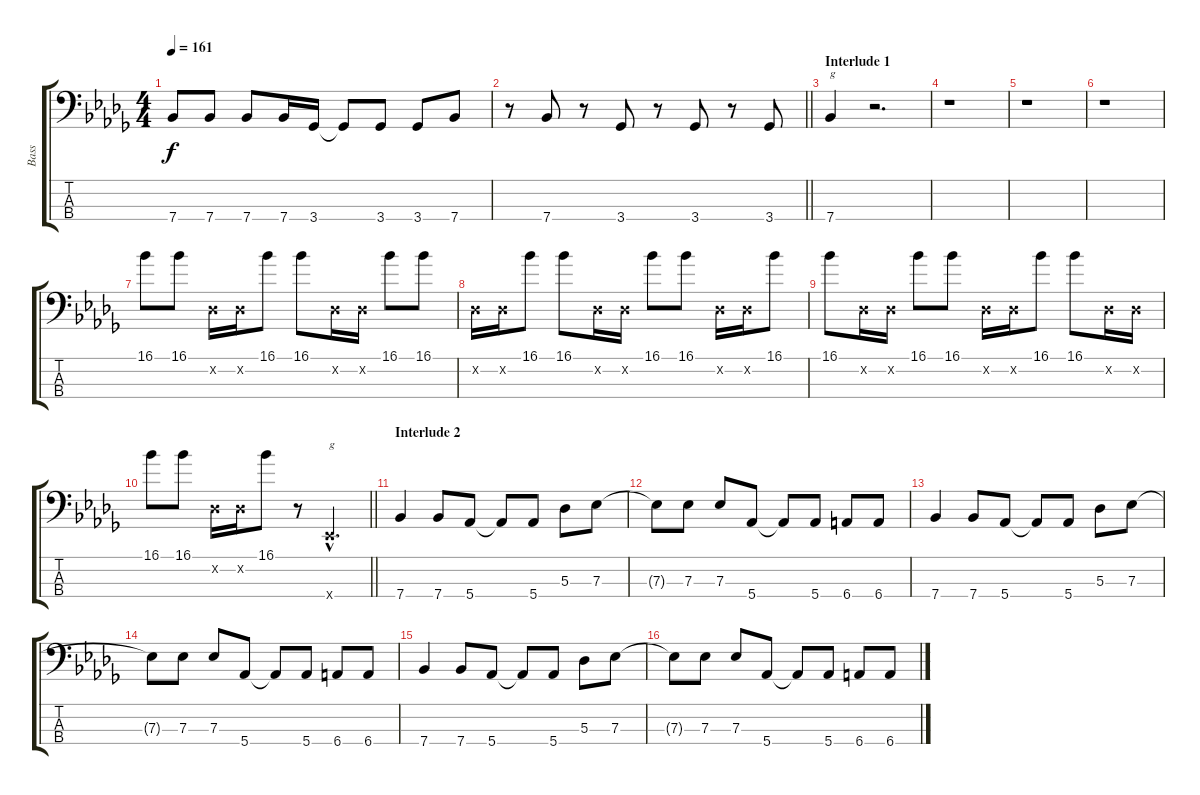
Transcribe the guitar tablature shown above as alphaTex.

\track ("Bass" "Bass") {instrument electricbasspick}
\staff {score tabs}
\tuning (Gb2 Db2 Ab1 Eb1) {hide}
\ts (4 4)
\tempo 161
\clef f4
\ks bbminor
7.4.8{dy f} 7.4.8 7.4.8 7.4.16 3.4.16 3.4{t}.8 3.4.8 3.4.8 7.4.8 |
\barLineRight lightlight
r.8 7.4.8 r.8 3.4.8 r.8 3.4.8 r.8 3.4.8 |
\section ("" "Interlude 1")
7.4.4{txt "g"} r.2{d} |
r.1 |
r.1 |
r.1 |
16.1.8 16.1.8 0.2{x}.16 0.2{x}.16 16.1.8 16.1.8 0.2{x}.16 0.2{x}.16 16.1.8 16.1.8 |
0.2{x}.16 0.2{x}.16 16.1.8 16.1.8 0.2{x}.16 0.2{x}.16 16.1.8 16.1.8 0.2{x}.16 0.2{x}.16 16.1.8 |
16.1.8 0.2{x}.16 0.2{x}.16 16.1.8 16.1.8 0.2{x}.16 0.2{x}.16 16.1.8 16.1.8 0.2{x}.16 0.2{x}.16 |
\barLineRight lightlight
16.1.8 16.1.8 0.2{x}.16 0.2{x}.16 16.1.8 r.8 0.4{hac x}.4{d txt "g"} |
\section ("" "Interlude 2")
7.4.4 7.4.8 5.4.8 5.4{t}.8 5.4.8 5.3.8 7.3.8 |
7.3{t}.8 7.3.8 7.3.8 5.4.8 5.4{t}.8 5.4.8 6.4.8 6.4.8 |
7.4.4 7.4.8 5.4.8 5.4{t}.8 5.4.8 5.3.8 7.3.8 |
7.3{t}.8 7.3.8 7.3.8 5.4.8 5.4{t}.8 5.4.8 6.4.8 6.4.8 |
7.4.4 7.4.8 5.4.8 5.4{t}.8 5.4.8 5.3.8 7.3.8 |
7.3{t}.8 7.3.8 7.3.8 5.4.8 5.4{t}.8 5.4.8 6.4.8 6.4.8
